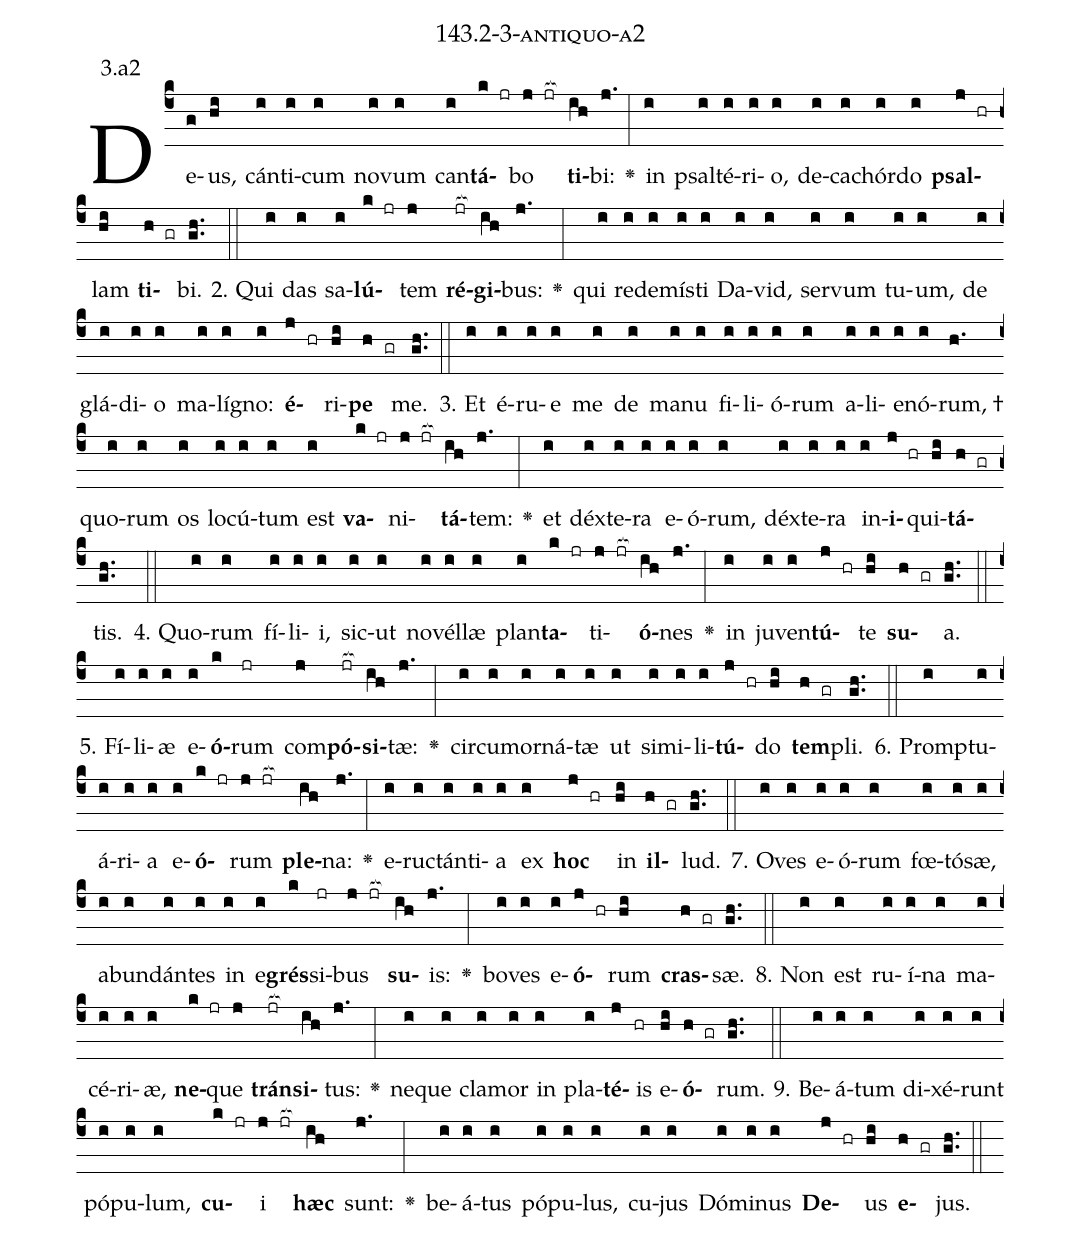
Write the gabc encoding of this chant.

name: 143.2-3-antiquo-a2;
annotation: 3.a2;
%%
(c4)De(g)us,(hi) cán(i)ti(i)cum(i) no(i)vum(i) can(i)<b>tá</b>(k jr)bo(j jr[ocb:1{]) <b>ti</b>(ih[ocb:0}])bi:(j.) <v>\greheightstar</v>(:) in(i) psal(i)té(i)ri(i)o,(i) de(i)ca(i)chór(i)do(i) <b>psal</b>(j hr)lam(hi) <b>ti</b>(h gr)bi.(gh..) (::)
2. Qui(i) das(i) sa(i)<b>lú</b>(k jr)tem(j) <b>ré</b>(jr[ocb:1{])<b>gi</b>(ih[ocb:0}])bus:(j.) <v>\greheightstar</v>(:) qui(i) red(i)e(i)mís(i)ti(i) Da(i)vid,(i) ser(i)vum(i) tu(i)um,(i) de(i) glá(i)di(i)o(i) ma(i)lí(i)gno:(i) <b>é</b>(j hr)ri(hi)<b>pe</b>(h gr) me.(gh..) (::)
3. Et(i) é(i)ru(i)e(i) me(i) de(i) ma(i)nu(i) fi(i)li(i)ó(i)rum(i) a(i)li(i)e(i)nó(i)rum, †(h.) quo(i)rum(i) os(i) lo(i)cú(i)tum(i) est(i) <b>va</b>(k jr)ni(j jr[ocb:1{])<b>tá</b>(ih[ocb:0}])tem:(j.) <v>\greheightstar</v>(:) et(i) déx(i)te(i)ra(i) e(i)ó(i)rum,(i) déx(i)te(i)ra(i) in(i)<b>i</b>(j hr)qui(hi)<b>tá</b>(h gr)tis.(gh..) (::)
4. Quo(i)rum(i) fí(i)li(i)i,(i) sic(i)ut(i) no(i)vél(i)læ(i) plan(i)<b>ta</b>(k jr)ti(j jr[ocb:1{])<b>ó</b>(ih[ocb:0}])nes(j.) <v>\greheightstar</v>(:) in(i) ju(i)ven(i)<b>tú</b>(j hr)te(hi) <b>su</b>(h gr)a.(gh..) (::)
5. Fí(i)li(i)æ(i) e(i)<b>ó</b>(k)rum(jr) com(j)<b>pó</b>(jr[ocb:1{])<b>si</b>(ih[ocb:0}])tæ:(j.) <v>\greheightstar</v>(:) cir(i)cum(i)or(i)ná(i)tæ(i) ut(i) si(i)mi(i)li(i)<b>tú</b>(j hr)do(hi) <b>tem</b>(h gr)pli.(gh..) (::)
6. Promp(i)tu(i)á(i)ri(i)a(i) e(i)<b>ó</b>(k jr)rum(j jr[ocb:1{]) <b>ple</b>(ih[ocb:0}])na:(j.) <v>\greheightstar</v>(:) e(i)ruc(i)tán(i)ti(i)a(i) ex(i) <b>hoc</b>(j hr) in(hi) <b>il</b>(h gr)lud.(gh..) (::)
7. O(i)ves(i) e(i)ó(i)rum(i) fœ(i)tó(i)sæ,(i) ab(i)un(i)dán(i)tes(i) in(i) e(i)<b>grés</b>(k)si(jr)bus(j jr[ocb:1{]) <b>su</b>(ih[ocb:0}])is:(j.) <v>\greheightstar</v>(:) bo(i)ves(i) e(i)<b>ó</b>(j hr)rum(hi) <b>cras</b>(h gr)sæ.(gh..) (::)
8. Non(i) est(i) ru(i)í(i)na(i) ma(i)cé(i)ri(i)æ,(i) <b>ne</b>(k jr)que(j) <b>tráns</b>(jr[ocb:1{])<b>i</b>(ih[ocb:0}])tus:(j.) <v>\greheightstar</v>(:) ne(i)que(i) cla(i)mor(i) in(i) pla(i)<b>té</b>(j)is(hr) e(hi)<b>ó</b>(h gr)rum.(gh..) (::)
9. Be(i)á(i)tum(i) di(i)xé(i)runt(i) pó(i)pu(i)lum,(i) <b>cu</b>(k jr)i(j jr[ocb:1{]) <b>hæc</b>(ih[ocb:0}]) sunt:(j.) <v>\greheightstar</v>(:) be(i)á(i)tus(i) pó(i)pu(i)lus,(i) cu(i)jus(i) Dó(i)mi(i)nus(i) <b>De</b>(j hr)us(hi) <b>e</b>(h gr)jus.(gh..) (::)
